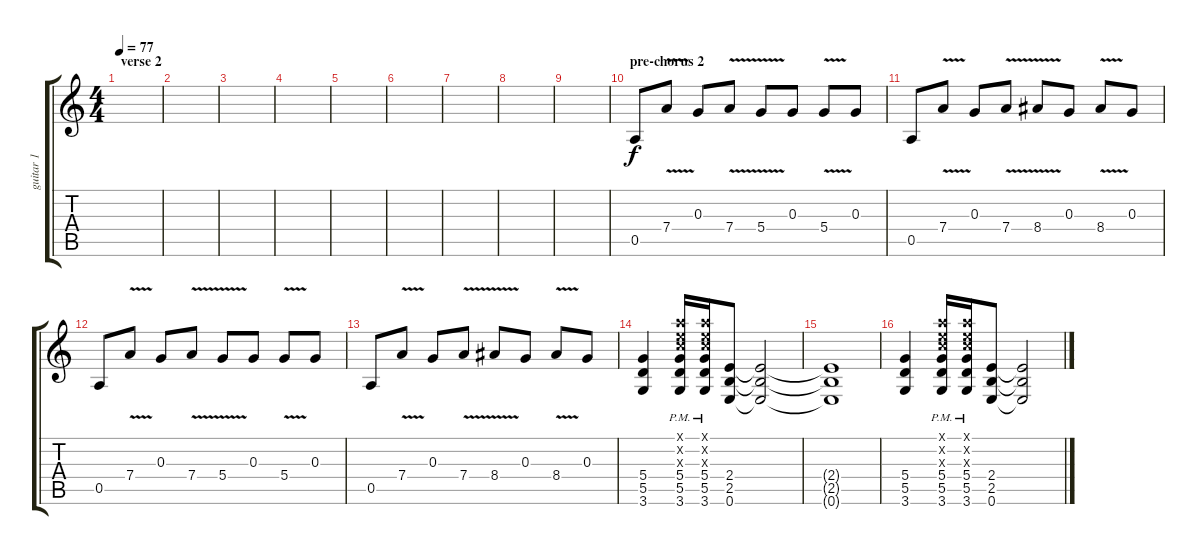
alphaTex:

\track ("guitar 1" "guitar 1") {instrument distortionguitar}
\staff {score tabs}
\tuning (E4 B3 G3 D3 A2 E2) {hide}
\ts (4 4)
\section ("" "verse 2")
\tempo 77
\clef g2
\ks c
|
|
|
|
|
|
|
|
|
\section ("" "pre-chorus 2")
0.5.8 7.4{v}.8 0.3.8 7.4{v}.8 5.4{v}.8 0.3.8 5.4{v}.8 0.3.8 |
0.5.8 7.4{v}.8 0.3.8 7.4{v}.8 8.4{v}.8 0.3.8 8.4{v}.8 0.3.8 |
0.5.8 7.4{v}.8 0.3.8 7.4{v}.8 5.4{v}.8 0.3.8 5.4{v}.8 0.3.8 |
0.5.8 7.4{v}.8 0.3.8 7.4{v}.8 8.4{v}.8 0.3.8 8.4{v}.8 0.3.8 |
(5.4 5.5 3.6).4 (5.1{x} 5.2{x} 5.3{x} 5.4 5.5 3.6{pm}).16 (5.1{x} 5.2{x} 5.3{x} 5.4 5.5 3.6{pm}).16 (2.4 2.5 0.6).8 (2.4{t} 2.5{t} 0.6{t}).2 |
(2.4{t} 2.5{t} 0.6{t}).1 |
(5.4 5.5 3.6).4 (5.1{x} 5.2{x} 5.3{x} 5.4 5.5 3.6{pm}).16 (5.1{x} 5.2{x} 5.3{x} 5.4 5.5 3.6{pm}).16 (2.4 2.5 0.6).8 (2.4{t} 2.5{t} 0.6{t}).2
